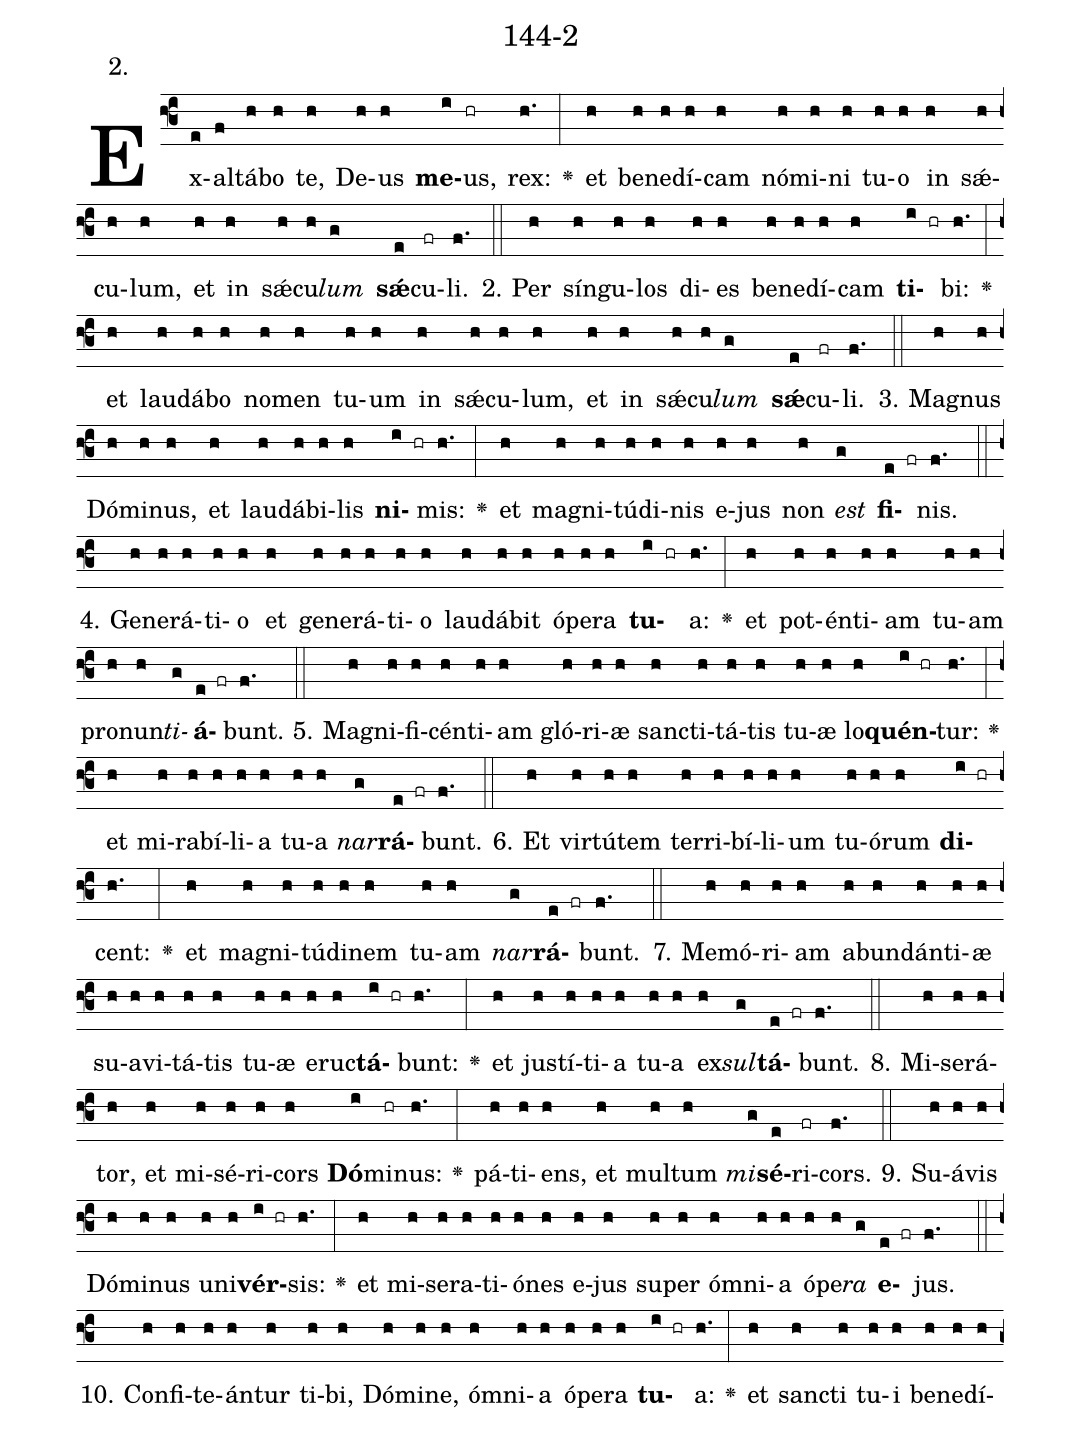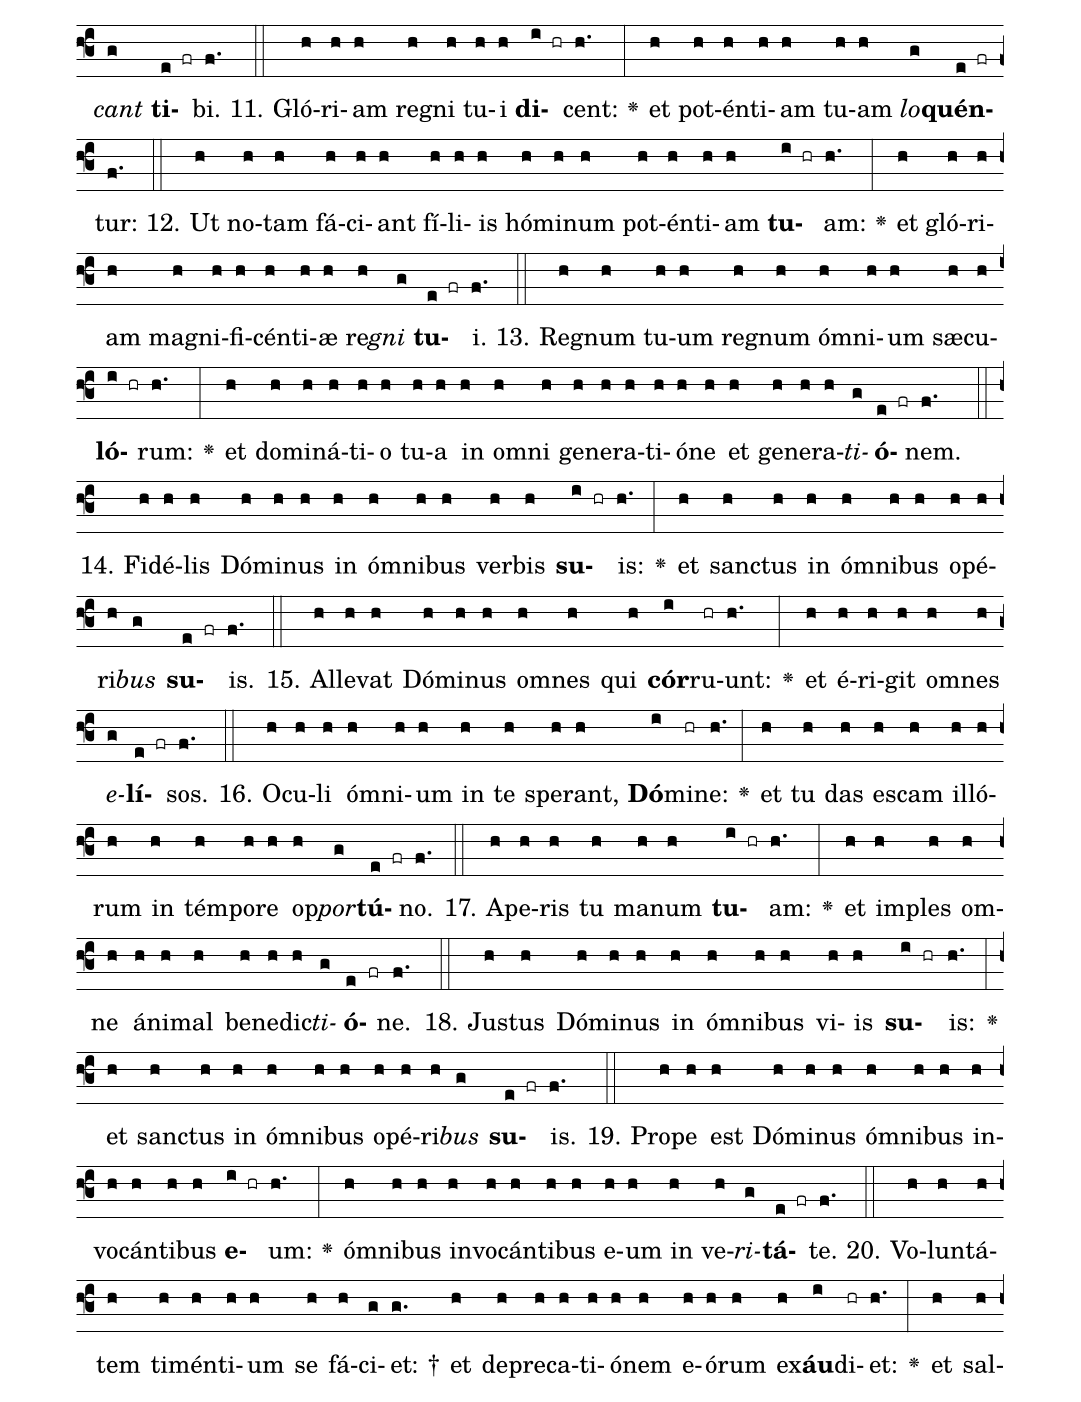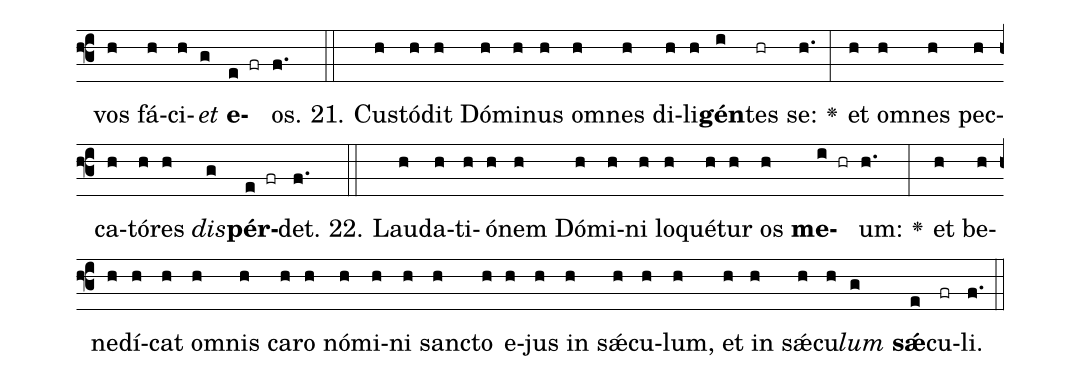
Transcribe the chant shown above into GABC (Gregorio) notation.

name: 144-2;
annotation: 2.;
%%
(f3)Ex(e)al(f)tá(h)bo(h) te,(h) De(h)us(h) <b>me</b>(i)us,(hr) rex:(h.) <v>\greheightstar</v>(:) et(h) be(h)ne(h)dí(h)cam(h) nó(h)mi(h)ni(h) tu(h)o(h) in(h) sǽ(h)cu(h)lum,(h) et(h) in(h) sǽ(h)cu(h)<i>lum</i>(g) <b>sǽ</b>(e)cu(fr)li.(f.) (::)
2. Per(h) sín(h)gu(h)los(h) di(h)es(h) be(h)ne(h)dí(h)cam(h) <b>ti</b>(i hr)bi:(h.) <v>\greheightstar</v>(:) et(h) lau(h)dá(h)bo(h) no(h)men(h) tu(h)um(h) in(h) sǽ(h)cu(h)lum,(h) et(h) in(h) sǽ(h)cu(h)<i>lum</i>(g) <b>sǽ</b>(e)cu(fr)li.(f.) (::)
3. Ma(h)gnus(h) Dó(h)mi(h)nus,(h) et(h) lau(h)dá(h)bi(h)lis(h) <b>ni</b>(i hr)mis:(h.) <v>\greheightstar</v>(:) et(h) ma(h)gni(h)tú(h)di(h)nis(h) e(h)jus(h) non(h) <i>est</i>(g) <b>fi</b>(e fr)nis.(f.) (::)
4. Ge(h)ne(h)rá(h)ti(h)o(h) et(h) ge(h)ne(h)rá(h)ti(h)o(h) lau(h)dá(h)bit(h) ó(h)pe(h)ra(h) <b>tu</b>(i hr)a:(h.) <v>\greheightstar</v>(:) et(h) pot(h)én(h)ti(h)am(h) tu(h)am(h) pro(h)nun(h)<i>ti</i>(g)<b>á</b>(e fr)bunt.(f.) (::)
5. Ma(h)gni(h)fi(h)cén(h)ti(h)am(h) gló(h)ri(h)æ(h) sanc(h)ti(h)tá(h)tis(h) tu(h)æ(h) lo(h)<b>quén</b>(i hr)tur:(h.) <v>\greheightstar</v>(:) et(h) mi(h)ra(h)bí(h)li(h)a(h) tu(h)a(h) <i>nar</i>(g)<b>rá</b>(e fr)bunt.(f.) (::)
6. Et(h) vir(h)tú(h)tem(h) ter(h)ri(h)bí(h)li(h)um(h) tu(h)ó(h)rum(h) <b>di</b>(i hr)cent:(h.) <v>\greheightstar</v>(:) et(h) ma(h)gni(h)tú(h)di(h)nem(h) tu(h)am(h) <i>nar</i>(g)<b>rá</b>(e fr)bunt.(f.) (::)
7. Me(h)mó(h)ri(h)am(h) ab(h)un(h)dán(h)ti(h)æ(h) su(h)a(h)vi(h)tá(h)tis(h) tu(h)æ(h) e(h)ruc(h)<b>tá</b>(i hr)bunt:(h.) <v>\greheightstar</v>(:) et(h) jus(h)tí(h)ti(h)a(h) tu(h)a(h) ex(h)<i>sul</i>(g)<b>tá</b>(e fr)bunt.(f.) (::)
8. Mi(h)se(h)rá(h)tor,(h) et(h) mi(h)sé(h)ri(h)cors(h) <b>Dó</b>(i)mi(hr)nus:(h.) <v>\greheightstar</v>(:) pá(h)ti(h)ens,(h) et(h) mul(h)tum(h) <i>mi</i>(g)<b>sé</b>(e)ri(fr)cors.(f.) (::)
9. Su(h)á(h)vis(h) Dó(h)mi(h)nus(h) u(h)ni(h)<b>vér</b>(i hr)sis:(h.) <v>\greheightstar</v>(:) et(h) mi(h)se(h)ra(h)ti(h)ó(h)nes(h) e(h)jus(h) su(h)per(h) óm(h)ni(h)a(h) ó(h)pe(h)<i>ra</i>(g) <b>e</b>(e fr)jus.(f.) (::)
10. Con(h)fi(h)te(h)án(h)tur(h) ti(h)bi,(h) Dó(h)mi(h)ne,(h) óm(h)ni(h)a(h) ó(h)pe(h)ra(h) <b>tu</b>(i hr)a:(h.) <v>\greheightstar</v>(:) et(h) sanc(h)ti(h) tu(h)i(h) be(h)ne(h)dí(h)<i>cant</i>(g) <b>ti</b>(e fr)bi.(f.) (::)
11. Gló(h)ri(h)am(h) re(h)gni(h) tu(h)i(h) <b>di</b>(i hr)cent:(h.) <v>\greheightstar</v>(:) et(h) pot(h)én(h)ti(h)am(h) tu(h)am(h) <i>lo</i>(g)<b>quén</b>(e fr)tur:(f.) (::)
12. Ut(h) no(h)tam(h) fá(h)ci(h)ant(h) fí(h)li(h)is(h) hó(h)mi(h)num(h) pot(h)én(h)ti(h)am(h) <b>tu</b>(i hr)am:(h.) <v>\greheightstar</v>(:) et(h) gló(h)ri(h)am(h) ma(h)gni(h)fi(h)cén(h)ti(h)æ(h) re(h)<i>gni</i>(g) <b>tu</b>(e fr)i.(f.) (::)
13. Re(h)gnum(h) tu(h)um(h) re(h)gnum(h) óm(h)ni(h)um(h) sæ(h)cu(h)<b>ló</b>(i hr)rum:(h.) <v>\greheightstar</v>(:) et(h) do(h)mi(h)ná(h)ti(h)o(h) tu(h)a(h) in(h) om(h)ni(h) ge(h)ne(h)ra(h)ti(h)ó(h)ne(h) et(h) ge(h)ne(h)ra(h)<i>ti</i>(g)<b>ó</b>(e fr)nem.(f.) (::)
14. Fi(h)dé(h)lis(h) Dó(h)mi(h)nus(h) in(h) óm(h)ni(h)bus(h) ver(h)bis(h) <b>su</b>(i hr)is:(h.) <v>\greheightstar</v>(:) et(h) sanc(h)tus(h) in(h) óm(h)ni(h)bus(h) o(h)pé(h)ri(h)<i>bus</i>(g) <b>su</b>(e fr)is.(f.) (::)
15. Al(h)le(h)vat(h) Dó(h)mi(h)nus(h) om(h)nes(h) qui(h) <b>cór</b>(i)ru(hr)unt:(h.) <v>\greheightstar</v>(:) et(h) é(h)ri(h)git(h) om(h)nes(h) <i>e</i>(g)<b>lí</b>(e fr)sos.(f.) (::)
16. O(h)cu(h)li(h) óm(h)ni(h)um(h) in(h) te(h) spe(h)rant,(h) <b>Dó</b>(i)mi(hr)ne:(h.) <v>\greheightstar</v>(:) et(h) tu(h) das(h) es(h)cam(h) il(h)ló(h)rum(h) in(h) tém(h)po(h)re(h) op(h)<i>por</i>(g)<b>tú</b>(e fr)no.(f.) (::)
17. A(h)pe(h)ris(h) tu(h) ma(h)num(h) <b>tu</b>(i hr)am:(h.) <v>\greheightstar</v>(:) et(h) im(h)ples(h) om(h)ne(h) á(h)ni(h)mal(h) be(h)ne(h)dic(h)<i>ti</i>(g)<b>ó</b>(e fr)ne.(f.) (::)
18. Jus(h)tus(h) Dó(h)mi(h)nus(h) in(h) óm(h)ni(h)bus(h) vi(h)is(h) <b>su</b>(i hr)is:(h.) <v>\greheightstar</v>(:) et(h) sanc(h)tus(h) in(h) óm(h)ni(h)bus(h) o(h)pé(h)ri(h)<i>bus</i>(g) <b>su</b>(e fr)is.(f.) (::)
19. Pro(h)pe(h) est(h) Dó(h)mi(h)nus(h) óm(h)ni(h)bus(h) in(h)vo(h)cán(h)ti(h)bus(h) <b>e</b>(i hr)um:(h.) <v>\greheightstar</v>(:) óm(h)ni(h)bus(h) in(h)vo(h)cán(h)ti(h)bus(h) e(h)um(h) in(h) ve(h)<i>ri</i>(g)<b>tá</b>(e fr)te.(f.) (::)
20. Vo(h)lun(h)tá(h)tem(h) ti(h)mén(h)ti(h)um(h) se(h) fá(h)ci(g)et: †(g.) et(h) de(h)pre(h)ca(h)ti(h)ó(h)nem(h) e(h)ó(h)rum(h) ex(h)<b>áu</b>(i)di(hr)et:(h.) <v>\greheightstar</v>(:) et(h) sal(h)vos(h) fá(h)ci(h)<i>et</i>(g) <b>e</b>(e fr)os.(f.) (::)
21. Cus(h)tó(h)dit(h) Dó(h)mi(h)nus(h) om(h)nes(h) di(h)li(h)<b>gén</b>(i)tes(hr) se:(h.) <v>\greheightstar</v>(:) et(h) om(h)nes(h) pec(h)ca(h)tó(h)res(h) <i>dis</i>(g)<b>pér</b>(e fr)det.(f.) (::)
22. Lau(h)da(h)ti(h)ó(h)nem(h) Dó(h)mi(h)ni(h) lo(h)qué(h)tur(h) os(h) <b>me</b>(i hr)um:(h.) <v>\greheightstar</v>(:) et(h) be(h)ne(h)dí(h)cat(h) om(h)nis(h) ca(h)ro(h) nó(h)mi(h)ni(h) sanc(h)to(h) e(h)jus(h) in(h) sǽ(h)cu(h)lum,(h) et(h) in(h) sǽ(h)cu(h)<i>lum</i>(g) <b>sǽ</b>(e)cu(fr)li.(f.) (::)
